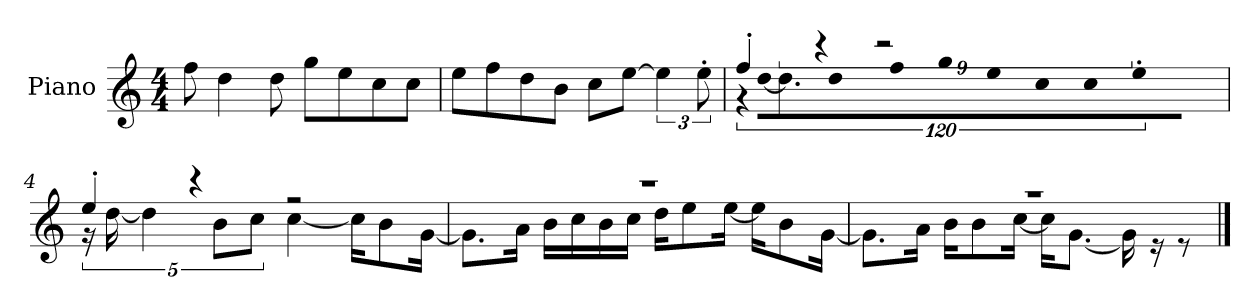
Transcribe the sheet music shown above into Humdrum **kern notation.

**kern
*part1
*staff1
*I"Piano
*I'P-no
*clefG2
*k[]
*M4/4
*MM90
=1
8ff\
4dd\
8dd\
8gg\L
8ee\
8cc\
8cc\J
=2
8ee\L
8ff\
8dd\
8b\J
8cc\L
[8ee\J
6ee\]
12ee'\
=3
*^
!	!LO:N:vis=16
4ff'/	1920%107r
!	!LO:N:vis=16
.	[1920%107dd\KL
.	9.dd\]
4r	.
!	!LO:N:vis=8
.	640%71dd\
!	!LO:N:vis=16
.	1920%107ff\K
!	!LO:N:vis=8
.	640%71gg\
2r	.
!	!LO:N:vis=8
.	640%71ee\
!	!LO:N:vis=8
.	640%71cc\
!	!LO:N:vis=8
.	640%71cc\
!	!LO:N:vis=8
.	640%71ee'\J
.	1920ryy
=4	=4
4ee'/	20r
.	[20dd\
.	5dd\]
4r	.
.	10b\L
.	10cc\J
2r	[4cc\
.	16cc\KL]
.	8b\
.	[16g\Jk
!!LO:LB:g=z	!!
=5	=5
1r	8.g\L]
.	16a\Jk
.	16b\LL
.	16cc\
.	16b\
.	16cc\JJ
.	16dd\KL
.	8ee\
.	[16ee\Jk
.	16ee\KL]
.	8b\
.	[16g\Jk
=6	=6
1r	8.g\L]
.	16a\Jk
.	16b\KL
.	8b\
.	[16cc\Jk
.	16cc\KL]
.	[8.g\J
.	16g\]
.	16r
.	8r
*v	*v
==
*-
